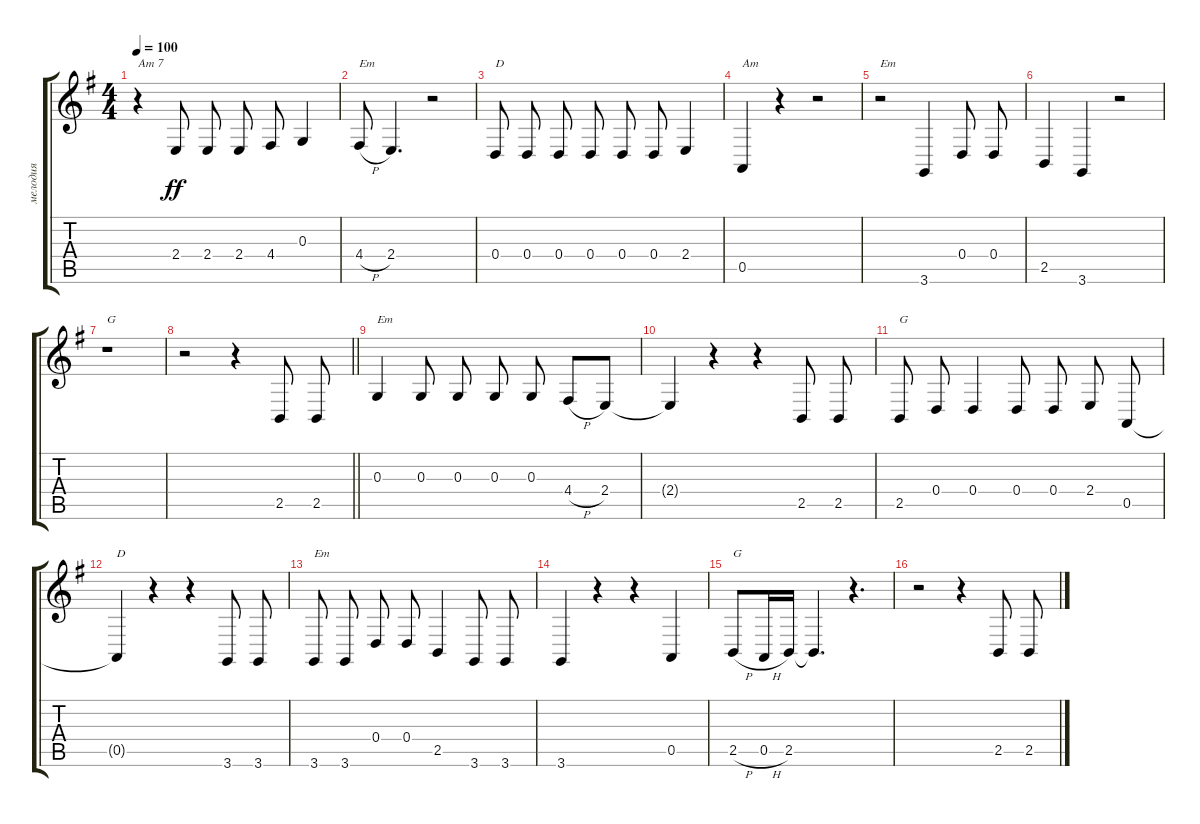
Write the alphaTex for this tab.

\track ("мелодия" "мелодия") {instrument accordion}
\staff {score tabs}
\tuning (E4 B3 G3 D3 A2 E2) {hide}
\ts (4 4)
\section ("" "")
\tempo 100
\clef g2
\ks eminor
r.4{txt "Am 7" dy ff} 2.4.8{beam split} 2.4.8 2.4.8{beam split} 4.4.8 0.3.4 |
4.4{h}.8{txt "Em"} 2.4.4{d} r.2 |
0.4.8{txt "D" beam split} 0.4.8 0.4.8{beam split} 0.4.8 0.4.8{beam split} 0.4.8 2.4.4 |
0.5.4{txt "Am"} r.4 r.2 |
r.2{txt "Em"} 3.6.4 0.4.8{beam split} 0.4.8 |
2.5.4 3.6.4 r.2 |
r.1{txt "G"} |
\barLineRight lightlight
r.2 r.4 2.5.8{beam split} 2.5.8 |
\section ("" "")
0.3.4{txt "Em"} 0.3.8{beam split} 0.3.8 0.3.8{beam split} 0.3.8 4.4{h}.8 2.4.8 |
2.4{t}.4 r.4 r.4 2.5.8{beam split} 2.5.8 |
2.5.8{txt "G" beam split} 0.4.8 0.4.4 0.4.8{beam split} 0.4.8 2.4.8{beam split} 0.5.8 |
0.5{t}.4{txt "D"} r.4 r.4 3.6.8{beam split} 3.6.8 |
3.6.8{txt "Em" beam split} 3.6.8 0.4.8{beam split} 0.4.8 2.5.4 3.6.8{beam split} 3.6.8 |
3.6.4 r.4 r.4 0.5.4 |
2.5{h}.8{txt "G"} 0.5{h}.16 2.5.16 2.5{t}.4{d} r.4{d} |
r.2 r.4 2.5.8{beam split} 2.5.8
